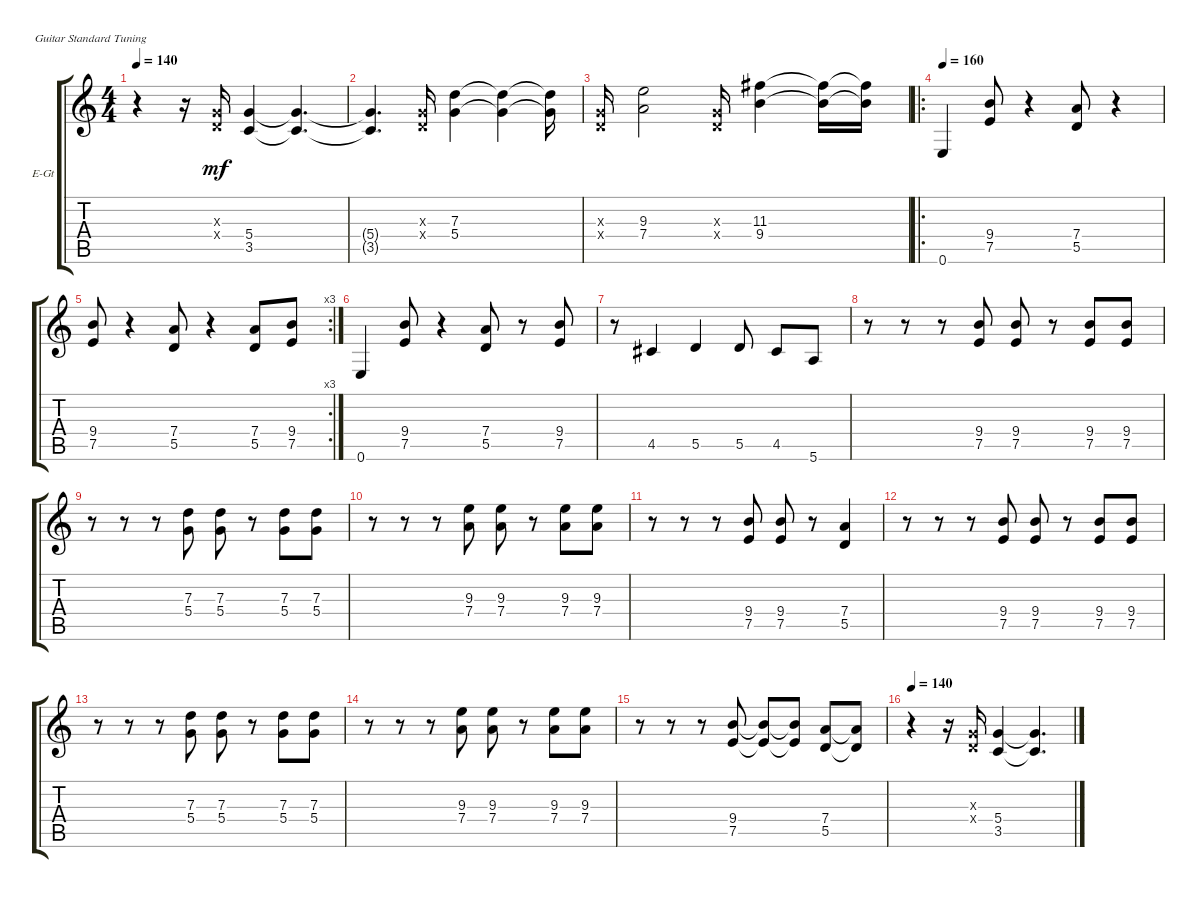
\defaultSystemsLayout 4
\bracketExtendMode groupsimilarinstruments
\firstSystemTrackNameOrientation horizontal
\otherSystemsTrackNameOrientation horizontal
\track ("Electric Guitar" "E-Gt") {instrument distortionguitar}
\staff {score tabs}
\tuning (E4 B3 G3 D3 A2 E2)
\ts (4 4)
\tempo 140
\clef g2
\ks c
r.4{dy mf} r.16 (0.3{x} 0.4{x}).16 (5.4 3.5).4 (5.4{t} 3.5{t}).4{d} |
(5.4{t} 3.5{t}).4{d} (0.3{x} 0.4{x}).16 (5.4 7.3).4 (7.3{t} 5.4{t}).4 (5.4{t} 7.3{t}).16 |
(0.3{x} 0.4{x}).16 (7.4 9.3).2 (0.3{x} 0.4{x}).16 (9.4 11.3).4 (9.4{t} 11.3{t}).16 (11.3{t} 9.4{t}).16 |
\ro
\tempo (160 0.00625)
0.6.4 (7.5 9.4).8 r.4 (5.5 7.4).8 r.4 |
\rc 3
(7.5 9.4).8 r.4 (5.5 7.4).8 r.4 (5.5 7.4).8 (7.5 9.4).8 |
0.6.4 (7.5 9.4).8 r.4 (7.4 5.5).8 r.8 (7.5 9.4).8 |
r.8 4.5.4 5.5.4 5.5.8 4.5.8 5.6.8 |
r.8 r.8 r.8 (7.5 9.4).8 (9.4 7.5).8 r.8 (7.5 9.4).8 (9.4 7.5).8 |
r.8 r.8 r.8 (5.4 7.3).8 (7.3 5.4).8 r.8 (5.4 7.3).8 (7.3 5.4).8 |
r.8 r.8 r.8 (7.4 9.3).8 (9.3 7.4).8 r.8 (7.4 9.3).8 (9.3 7.4).8 |
r.8 r.8 r.8 (9.4 7.5).8 (9.4 7.5).8 r.8 (5.5 7.4).4 |
r.8 r.8 r.8 (7.5 9.4).8 (9.4 7.5).8 r.8 (7.5 9.4).8 (9.4 7.5).8 |
r.8 r.8 r.8 (5.4 7.3).8 (7.3 5.4).8 r.8 (5.4 7.3).8 (7.3 5.4).8 |
r.8 r.8 r.8 (7.4 9.3).8 (9.3 7.4).8 r.8 (7.4 9.3).8 (9.3 7.4).8 |
r.8 r.8 r.8 (9.4 7.5).8 (9.4{t} 7.5{t}).8 (9.4{t} 7.5{t}).8 (7.4 5.5).8 (5.5{t} 7.4{t}).8 |
\tempo (140 0.00625)
r.4 r.16 (0.3{x} 0.4{x}).16 (5.4 3.5).4 (5.4{t} 3.5{t}).4{d}
